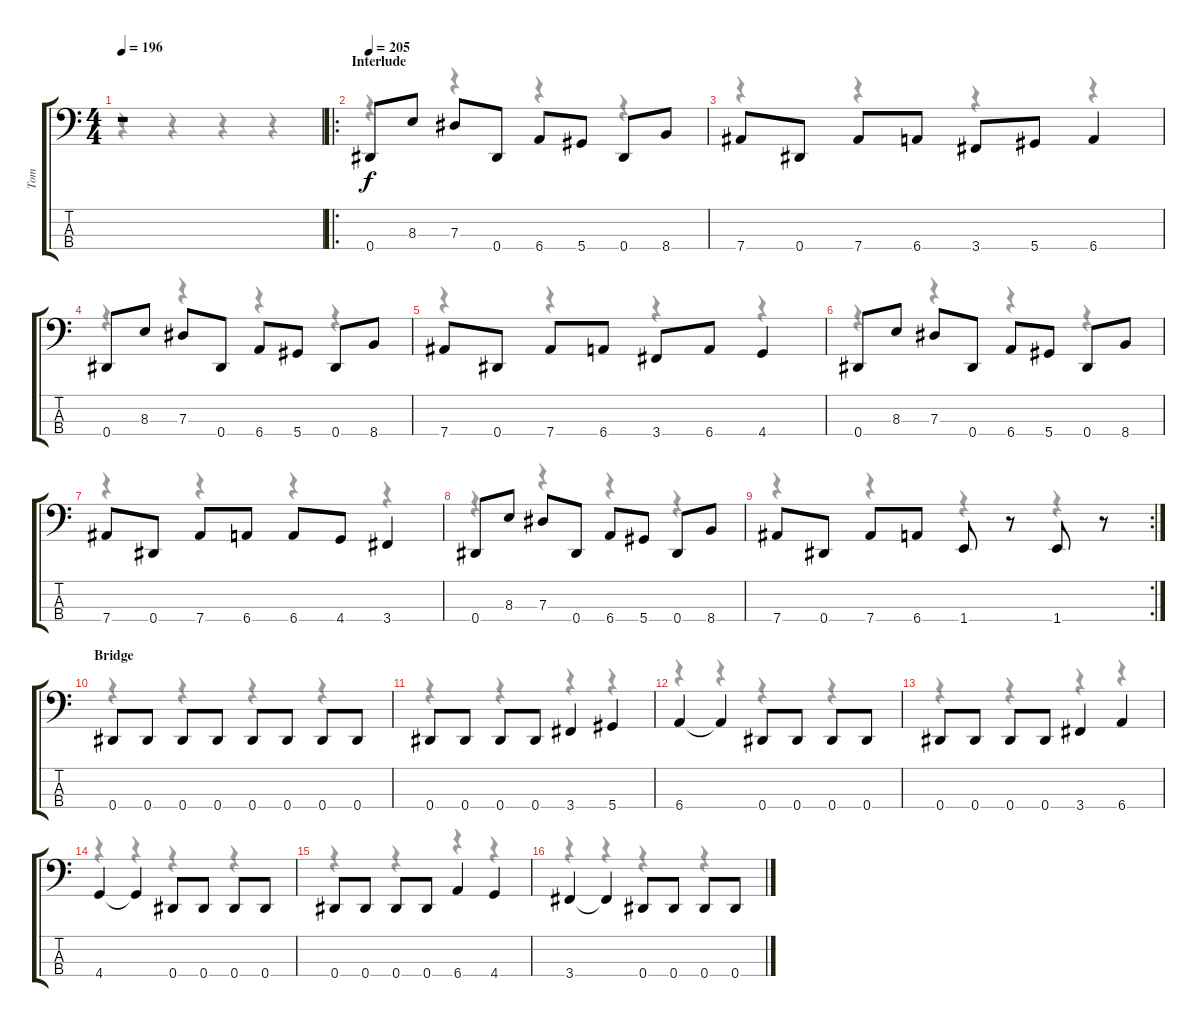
\track ("Tom" "Tom") {instrument electricbasspick}
\staff {score tabs}
\tuning (Gb2 Db2 Ab1 Eb1) {hide}
\voice
\ts (4 4)
\tempo 196
\clef f4
\ks c
r.1{dy f} |
\ro
\section ("" "Interlude")
\tempo 205
0.4.8 8.3.8 7.3.8 0.4.8 6.4.8 5.4.8 0.4.8 8.4.8 |
7.4.8 0.4.8 7.4.8 6.4.8 3.4.8 5.4.8 6.4.4 |
0.4.8 8.3.8 7.3.8 0.4.8 6.4.8 5.4.8 0.4.8 8.4.8 |
7.4.8 0.4.8 7.4.8 6.4.8 3.4.8 6.4.8 4.4.4 |
0.4.8 8.3.8 7.3.8 0.4.8 6.4.8 5.4.8 0.4.8 8.4.8 |
7.4.8 0.4.8 7.4.8 6.4.8 6.4.8 4.4.8 3.4.4 |
0.4.8 8.3.8 7.3.8 0.4.8 6.4.8 5.4.8 0.4.8 8.4.8 |
\rc 2
7.4.8 0.4.8 7.4.8 6.4.8 1.4.8 r.8 1.4.8 r.8 |
\section ("" "Bridge")
0.4.8 0.4.8 0.4.8 0.4.8 0.4.8 0.4.8 0.4.8 0.4.8 |
0.4.8 0.4.8 0.4.8 0.4.8 3.4.4 5.4.4 |
6.4.4 6.4{t}.4 0.4.8 0.4.8 0.4.8 0.4.8 |
0.4.8 0.4.8 0.4.8 0.4.8 3.4.4 6.4.4 |
4.4.4 4.4{t}.4 0.4.8 0.4.8 0.4.8 0.4.8 |
0.4.8 0.4.8 0.4.8 0.4.8 6.4.4 4.4.4 |
3.4.4 3.4{t}.4 0.4.8 0.4.8 0.4.8 0.4.8
\voice
\clef f4
\ottava regular
\simile none
\ks c
r.4{dy f} r.4 r.4 r.4 |
r.4 r.4 r.4 r.4 |
r.4 r.4 r.4 r.4 |
r.4 r.4 r.4 r.4 |
r.4 r.4 r.4 r.4 |
r.4 r.4 r.4 r.4 |
r.4 r.4 r.4 r.4 |
r.4 r.4 r.4 r.4 |
r.4 r.4 r.4 r.4 |
r.4 r.4 r.4 r.4 |
r.4 r.4 r.4 r.4 |
r.4 r.4 r.4 r.4 |
r.4 r.4 r.4 r.4 |
r.4 r.4 r.4 r.4 |
r.4 r.4 r.4 r.4 |
r.4 r.4 r.4 r.4
